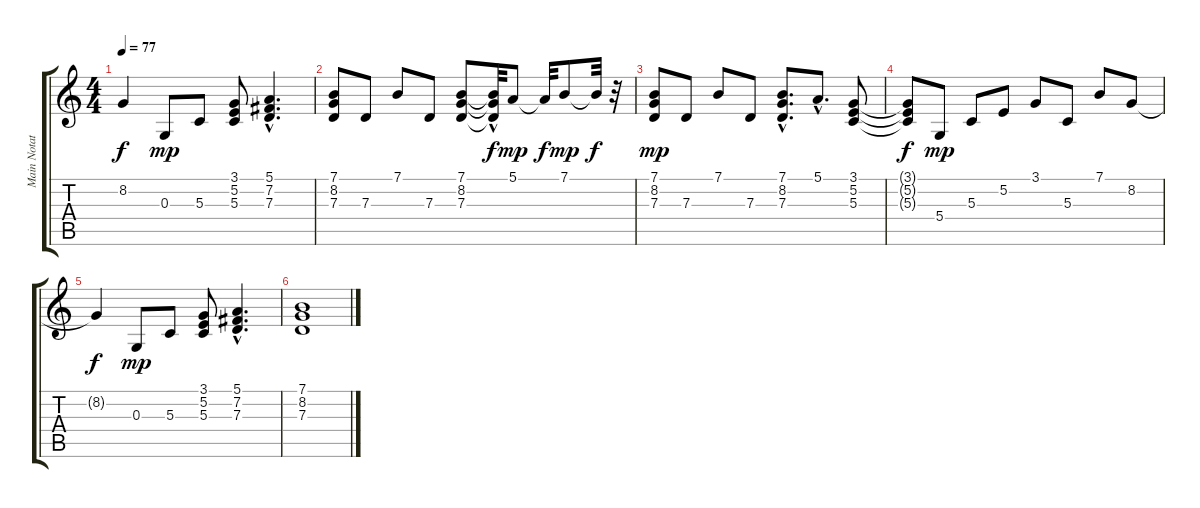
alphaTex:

\track ("Main Notation" "Main Notat") {instrument acousticgrandpiano}
\staff {score tabs}
\tuning (E4 B3 G3 D3 A2 E2) {hide}
\ts (4 4)
\tempo 77
\clef g2
\ks c
8.2{t}.4{dy f} 0.3.8{dy mp} 5.3.8 (3.1 5.2 5.3).8 (5.1{hac} 7.2{hac} 7.3{hac}).4{d} |
(7.1 8.2 7.3).8 7.3.8 7.1.8 7.3.8 (7.1 8.2 7.3).8 (7.1{t} 8.2{t} 7.3{hac t}).32{dy f} 5.1.8{dy mp} 5.1{t}.32{dy f} 7.1.8{dy mp} 7.1{t}.32{dy f} r.32 |
(7.1 8.2 7.3).8{dy mp} 7.3.8 7.1.8 7.3.8 (7.1{hac} 8.2{hac} 7.3{hac}).8{d} 5.1{hac}.8{d} (3.1 5.2 5.3).8 |
(3.1{t} 5.2{t} 5.3{t}).8{dy f} 5.4.8{dy mp} 5.3.8 5.2.8 3.1.8 5.3.8 7.1.8 8.2.8 |
8.2{t}.4{dy f} 0.3.8{dy mp} 5.3.8 (3.1 5.2 5.3).8 (5.1{hac} 7.2{hac} 7.3{hac}).4{d} |
(7.1 8.2 7.3).1
